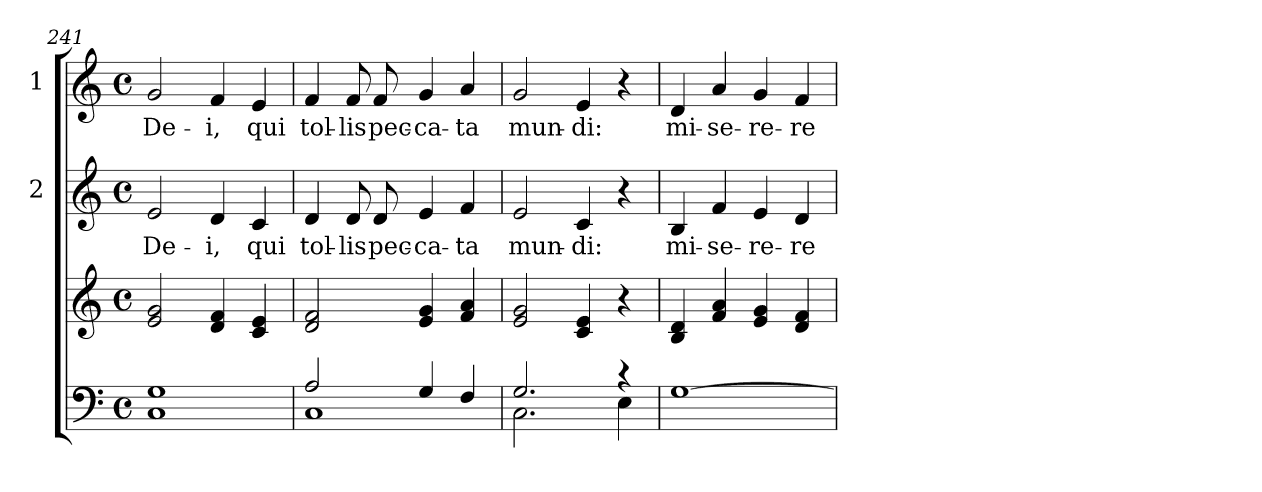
**kern	**kern	**kern	**text	**kern	**text
*part3	*part3	*part2	*part2	*part1	*part1
*staff4	*staff3	*staff2	*staff2	*staff1	*staff1
*	*	*I"2	*	*I"1	*
*clefF4	*clefG2	*clefG2	*	*clefG2	*
*k[]	*k[]	*k[]	*	*k[]	*
*C:	*C:	*C:	*	*C:	*
*M4/4	*M4/4	*M4/4	*	*M4/4	*
*met(c)	*met(c)	*met(c)	*	*met(c)	*
=241	=241	=241	=241	=241	=241
!	!	!	!LO:LY:b	!	!LO:LY:b
1C 1G	2e/ 2g/	2e/	De-	2g/	De-
!	!	!	!LO:LY:b	!	!LO:LY:b
.	4d/ 4f/	4d/	-i,	4f/	-i,
!	!	!	!LO:LY:b	!	!LO:LY:b
.	4c/ 4e/	4c/	qui	4e/	qui
=242	=242	=242	=242	=242	=242
*^	*	*	*	*	*
!	!	!	!	!LO:LY:b	!	!LO:LY:b
2A/	1C	2d/ 2f/	4d/	tol-	4f/	tol-
!	!	!	!	!LO:LY:b	!	!LO:LY:b
.	.	.	8d/	-lis	8f/	-lis
!	!	!	!	!LO:LY:b	!	!LO:LY:b
.	.	.	8d/	pec-	8f/	pec-
!	!	!	!	!LO:LY:b	!	!LO:LY:b
4G/	.	4e/ 4g/	4e/	-ca-	4g/	-ca-
!	!	!	!	!LO:LY:b	!	!LO:LY:b
4F/	.	4f/ 4a/	4f/	-ta	4a/	-ta
=243	=243	=243	=243	=243	=243	=243
!	!	!	!	!LO:LY:b	!	!LO:LY:b
2.G/	2.C\	2e/ 2g/	2e/	mun-	2g/	mun-
!	!	!	!	!LO:LY:b	!	!LO:LY:b
.	.	4c/ 4e/	4c/	-di:	4e/	-di:
4rc	4E\	4r	4r	.	4r	.
=244	=244	=244	=244	=244	=244	=244
!	!	!	!	!LO:LY:b	!	!LO:LY:b
*v	*v	*	*	*	*	*
[1G	4B/ 4d/	4B/	mi-	4d/	mi-
!	!	!	!LO:LY:b	!	!LO:LY:b
.	4f/ 4a/	4f/	-se-	4a/	-se-
!	!	!	!LO:LY:b	!	!LO:LY:b
.	4e/ 4g/	4e/	-re-	4g/	-re-
!	!	!	!LO:LY:b	!	!LO:LY:b
.	4d/ 4f/	4d/	-re	4f/	-re
=	=	=	=	=	=
*-	*-	*-	*-	*-	*-
